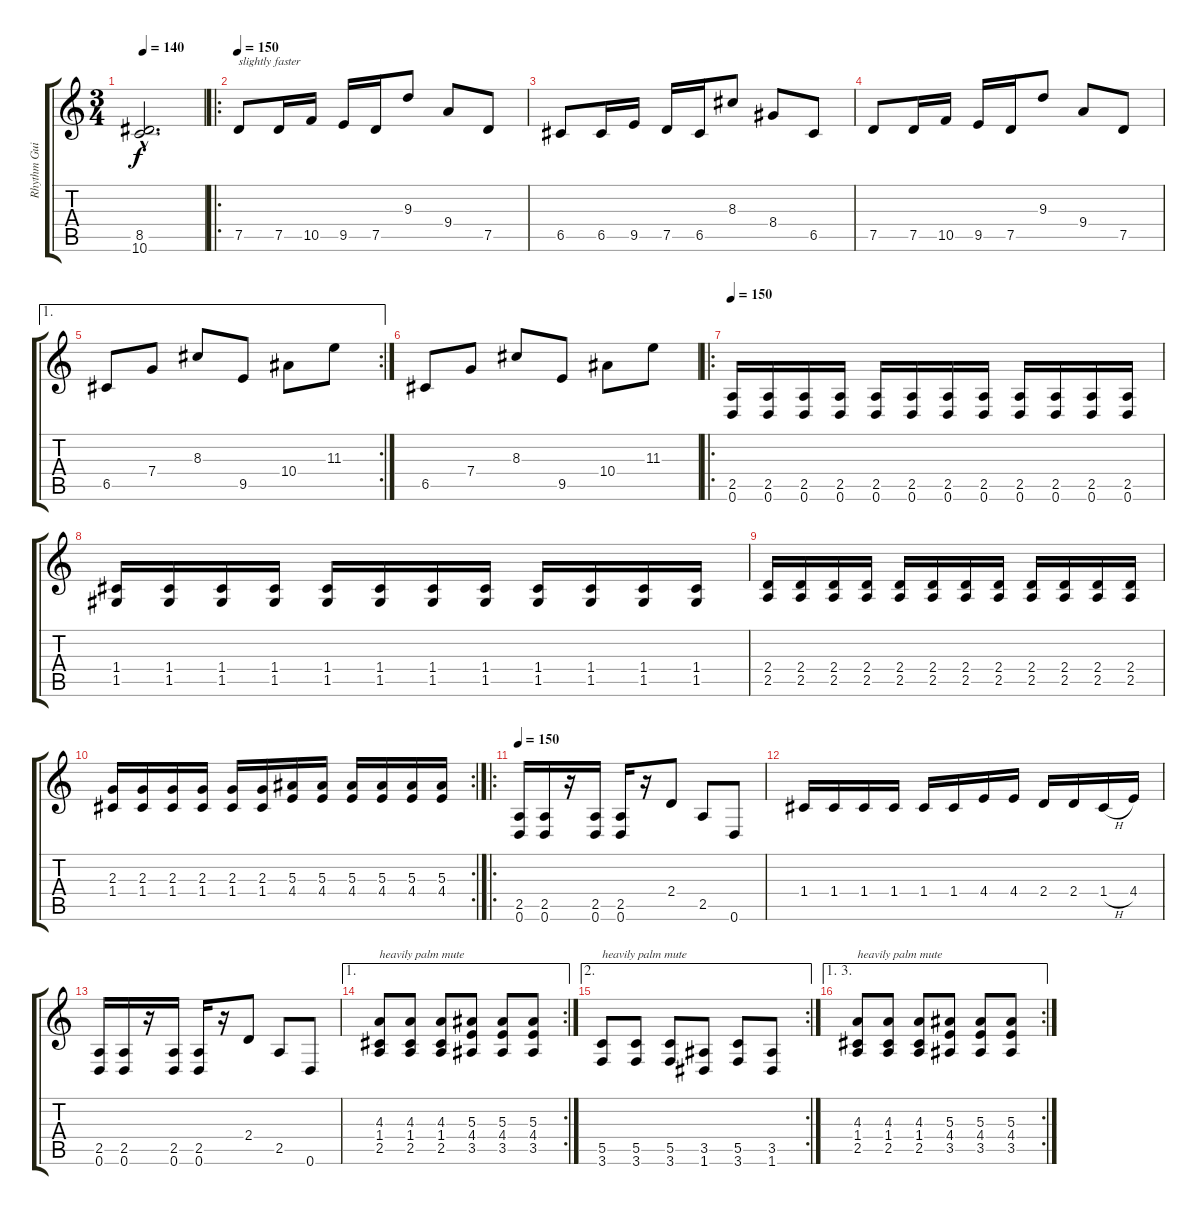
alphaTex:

\track ("Rhythm Guitar 2" "Rhythm Gui") {instrument distortionguitar}
\staff {score tabs}
\tuning (D4 A3 F3 C3 G2 D2) {hide}
\ts (3 4)
\tempo 140
\clef g2
\ks c
(8.5{hac} 10.6{hac}).2{d dy f} |
\ro
\tempo 150
7.5.8{txt "slightly faster"} 7.5.16 10.5.16 9.5.16 7.5.16 9.3.8 9.4.8 7.5.8 |
6.5.8 6.5.16 9.5.16 7.5.16 6.5.16 8.3.8 8.4.8 6.5.8 |
7.5.8 7.5.16 10.5.16 9.5.16 7.5.16 9.3.8 9.4.8 7.5.8 |
\ae 1
\rc 2
6.5.8 7.4.8 8.3.8 9.5.8 10.4.8 11.3.8 |
6.5.8 7.4.8 8.3.8 9.5.8 10.4.8 11.3.8 |
\ro
\tempo 150
(2.5 0.6).16 (2.5 0.6).16 (2.5 0.6).16 (2.5 0.6).16 (2.5 0.6).16 (2.5 0.6).16 (2.5 0.6).16 (2.5 0.6).16 (2.5 0.6).16 (2.5 0.6).16 (2.5 0.6).16 (2.5 0.6).16 |
(1.4 1.5).16 (1.4 1.5).16 (1.4 1.5).16 (1.4 1.5).16 (1.4 1.5).16 (1.4 1.5).16 (1.4 1.5).16 (1.4 1.5).16 (1.4 1.5).16 (1.4 1.5).16 (1.4 1.5).16 (1.4 1.5).16 |
(2.4 2.5).16 (2.4 2.5).16 (2.4 2.5).16 (2.4 2.5).16 (2.4 2.5).16 (2.4 2.5).16 (2.4 2.5).16 (2.4 2.5).16 (2.4 2.5).16 (2.4 2.5).16 (2.4 2.5).16 (2.4 2.5).16 |
\rc 2
(2.3 1.4).16 (2.3 1.4).16 (2.3 1.4).16 (2.3 1.4).16 (2.3 1.4).16 (2.3 1.4).16 (5.3 4.4).16 (5.3 4.4).16 (5.3 4.4).16 (5.3 4.4).16 (5.3 4.4).16 (5.3 4.4).16 |
\ro
\tempo 150
(2.5 0.6).16{volume 14} (2.5 0.6).16 r.16 (2.5 0.6).16 (2.5 0.6).16 r.16 2.4.8 2.5.8 0.6.8 |
1.4.16 1.4.16 1.4.16 1.4.16 1.4.16 1.4.16 4.4.16 4.4.16 2.4.16 2.4.16 1.4{h}.16 4.4.16 |
(2.5 0.6).16 (2.5 0.6).16 r.16 (2.5 0.6).16 (2.5 0.6).16 r.16 2.4.8 2.5.8 0.6.8 |
\ae 1
\rc 2
(4.3 1.4 2.5).8{txt "heavily palm mute" volume 12} (4.3 1.4 2.5).8 (4.3 1.4 2.5).8 (5.3 4.4 3.5).8 (5.3 4.4 3.5).8 (5.3 4.4 3.5).8 |
\ae 2
\rc 2
(5.5 3.6).8{txt "heavily palm mute" volume 12} (5.5 3.6).8 (5.5 3.6).8 (3.5 1.6).8 (5.5 3.6).8 (3.5 1.6).8 |
\ae (1 3)
\rc 2
(4.3 1.4 2.5).8{txt "heavily palm mute" volume 12} (4.3 1.4 2.5).8 (4.3 1.4 2.5).8 (5.3 4.4 3.5).8 (5.3 4.4 3.5).8 (5.3 4.4 3.5).8
